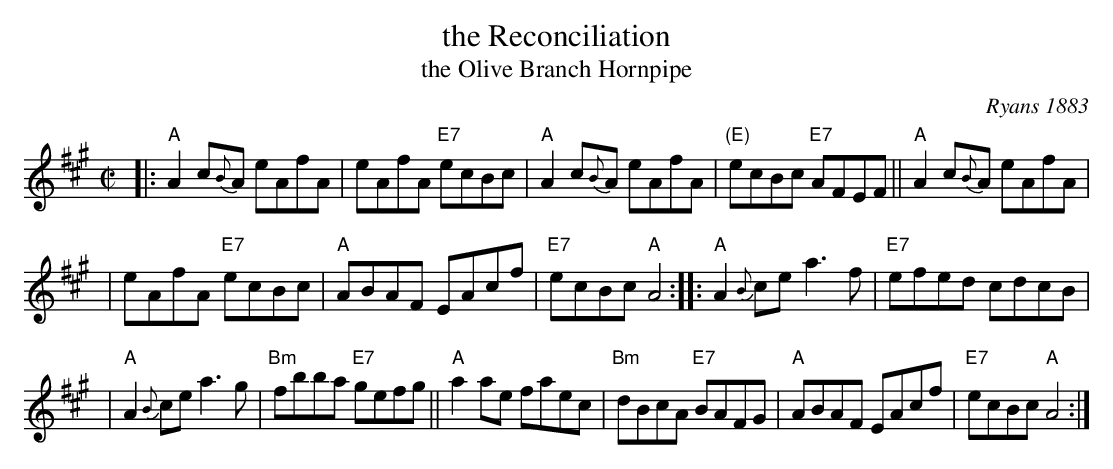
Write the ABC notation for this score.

X:1
T: the Reconciliation
T: the Olive Branch Hornpipe
O: Ryans 1883
M: C|
L: 1/8
K: A
|: "A"A2 c{B}A eAfA | eAfA "E7"ecBc | "A"A2 c{B}A eAfA | "(E)"ecBc "E7"AFEF || "A"A2 c{B}A eAfA |
| eAfA "E7"ecBc | "A"ABAF EAcf | "E7"ecBc "A"A4 :: "A"A2{B}ce a3f | "E7"efed cdcB |
| "A"A2{B}ce a3g | "Bm"fbba "E7"gefg || "A"a2ae faec | "Bm"dBcA "E7"BAFG | "A"ABAF EAcf | "E7"ecBc "A"A4 :|
